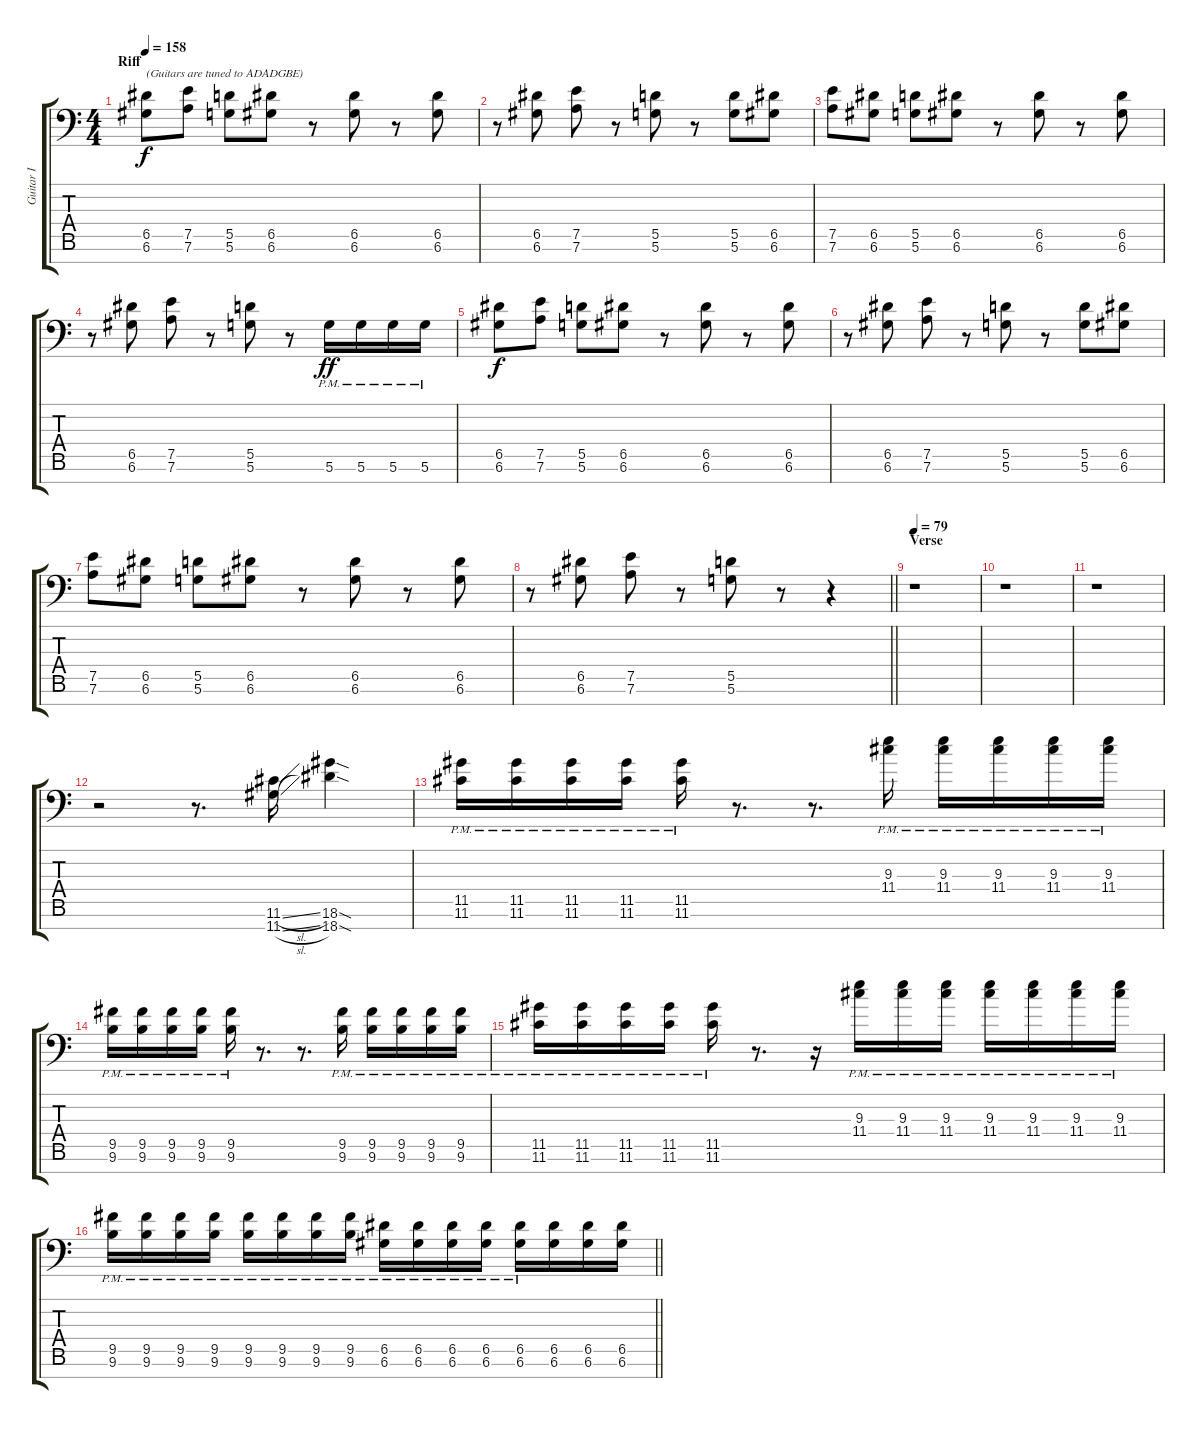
\track ("Guitar I" "Guitar I") {instrument distortionguitar}
\staff {score tabs}
\tuning (E4 B3 G3 D3 A2 D2 A1) {hide}
\ts (4 4)
\section ("" "Riff")
\tempo 158
\clef f4
\ks c
(6.5 6.6).8{txt "(Guitars are tuned to ADADGBE)" dy f instrument distortionguitar} (7.5 7.6).8 (5.5 5.6).8 (6.5 6.6).8 r.8 (6.5 6.6).8 r.8 (6.5 6.6).8 |
r.8 (6.5 6.6).8 (7.5 7.6).8 r.8 (5.5 5.6).8 r.8 (5.5 5.6).8 (6.5 6.6).8 |
(7.5 7.6).8 (6.5 6.6).8 (5.5 5.6).8 (6.5 6.6).8 r.8 (6.5 6.6).8 r.8 (6.5 6.6).8 |
r.8 (6.5 6.6).8 (7.5 7.6).8 r.8 (5.5 5.6).8 r.8 5.6{pm}.16{dy ff} 5.6{pm}.16 5.6{pm}.16 5.6{pm}.16 |
(6.5 6.6).8{dy f} (7.5 7.6).8 (5.5 5.6).8 (6.5 6.6).8 r.8 (6.5 6.6).8 r.8 (6.5 6.6).8 |
r.8 (6.5 6.6).8 (7.5 7.6).8 r.8 (5.5 5.6).8 r.8 (5.5 5.6).8 (6.5 6.6).8 |
(7.5 7.6).8 (6.5 6.6).8 (5.5 5.6).8 (6.5 6.6).8 r.8 (6.5 6.6).8 r.8 (6.5 6.6).8 |
\barLineRight lightlight
r.8 (6.5 6.6).8 (7.5 7.6).8 r.8 (5.5 5.6).8 r.8 r.4 |
\section ("" "Verse")
\tempo 79
r.1 |
r.1 |
r.1 |
r.2 r.8{d} (11.6{sl} 11.7{sl}).16 (18.6{sod} 18.7{sod}).4 |
(11.5{pm} 11.6{pm}).16 (11.5{pm} 11.6{pm}).16 (11.5{pm} 11.6{pm}).16 (11.5{pm} 11.6{pm}).16 (11.5{pm} 11.6{pm}).16 r.8{d} r.8{d} (9.3{pm} 11.4{pm}).16 (9.3{pm} 11.4{pm}).16 (9.3{pm} 11.4{pm}).16 (9.3{pm} 11.4{pm}).16 (9.3{pm} 11.4{pm}).16 |
(9.5{pm} 9.6{pm}).16 (9.5{pm} 9.6{pm}).16 (9.5{pm} 9.6{pm}).16 (9.5{pm} 9.6{pm}).16 (9.5{pm} 9.6{pm}).16 r.8{d} r.8{d} (9.5{pm} 9.6{pm}).16 (9.5{pm} 9.6{pm}).16 (9.5{pm} 9.6{pm}).16 (9.5{pm} 9.6{pm}).16 (9.5{pm} 9.6{pm}).16 |
(11.5{pm} 11.6{pm}).16 (11.5{pm} 11.6{pm}).16 (11.5{pm} 11.6{pm}).16 (11.5{pm} 11.6{pm}).16 (11.5{pm} 11.6{pm}).16 r.8{d} r.16 (9.3{pm} 11.4{pm}).16 (9.3{pm} 11.4{pm}).16 (9.3{pm} 11.4{pm}).16 (9.3{pm} 11.4{pm}).16 (9.3{pm} 11.4{pm}).16 (9.3{pm} 11.4{pm}).16 (9.3{pm} 11.4{pm}).16 |
\barLineRight lightlight
(9.5{pm} 9.6{pm}).16 (9.5{pm} 9.6{pm}).16 (9.5{pm} 9.6{pm}).16 (9.5{pm} 9.6{pm}).16 (9.5{pm} 9.6{pm}).16 (9.5{pm} 9.6{pm}).16 (9.5{pm} 9.6{pm}).16 (9.5{pm} 9.6{pm}).16 (6.5{pm} 6.6{pm}).16 (6.5{pm} 6.6{pm}).16 (6.5{pm} 6.6{pm}).16 (6.5{pm} 6.6{pm}).16 (6.5{pm} 6.6{pm}).16 (6.5 6.6).16 (6.5 6.6).16 (6.5 6.6).16
